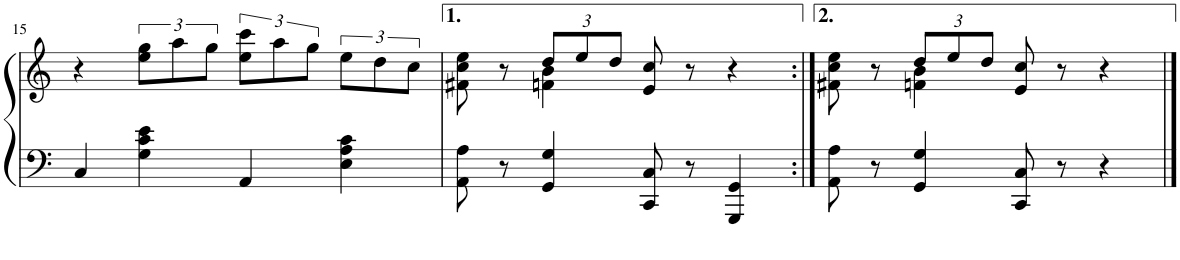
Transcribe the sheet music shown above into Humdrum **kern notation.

**kern	**kern
*part1	*part1
*staff2	*staff1
*I"Piano	*
*I'Pno.	*
!!LO:PB:g=z
*clefF4	*clefG2
*k[]	*k[]
*M4/4	*M4/4
=15	=15
4C/	4r
4G\ 4c\ 4e\	12ee\ 12gg\L
.	12aa\
.	12gg\J
4AA/	12ee\ 12ccc\L
.	12aa\
.	12gg\J
4E\ 4A\ 4c\	12ee\L
.	12dd\
.	12cc\J
=16	=16
*	*^
8AA\ 8A\	8f#X\ 8cc\ 8ee\	4ryy
8r	8r	.
*	*Xbrackettup	*
4GG/ 4G/	12dd/L	4fn\ 4b\
.	12ee/	.
.	12dd/J	.
8CC/ 8C/	8e/ 8cc/	2ryy
8r	8r	.
4GGG/ 4GG/	4r	.
=16:|!	=16:|!	=16:|!
8AA\ 8A\	8f#X\ 8cc\ 8ee\	4ryy
8r	8r	.
4GG/ 4G/	12dd/L	4fn\ 4b\
.	12ee/	.
.	12dd/J	.
8CC/ 8C/	8e/ 8cc/	2ryy
8r	8r	.
4r	4r	.
*	*v	*v
==	==
*-	*-
